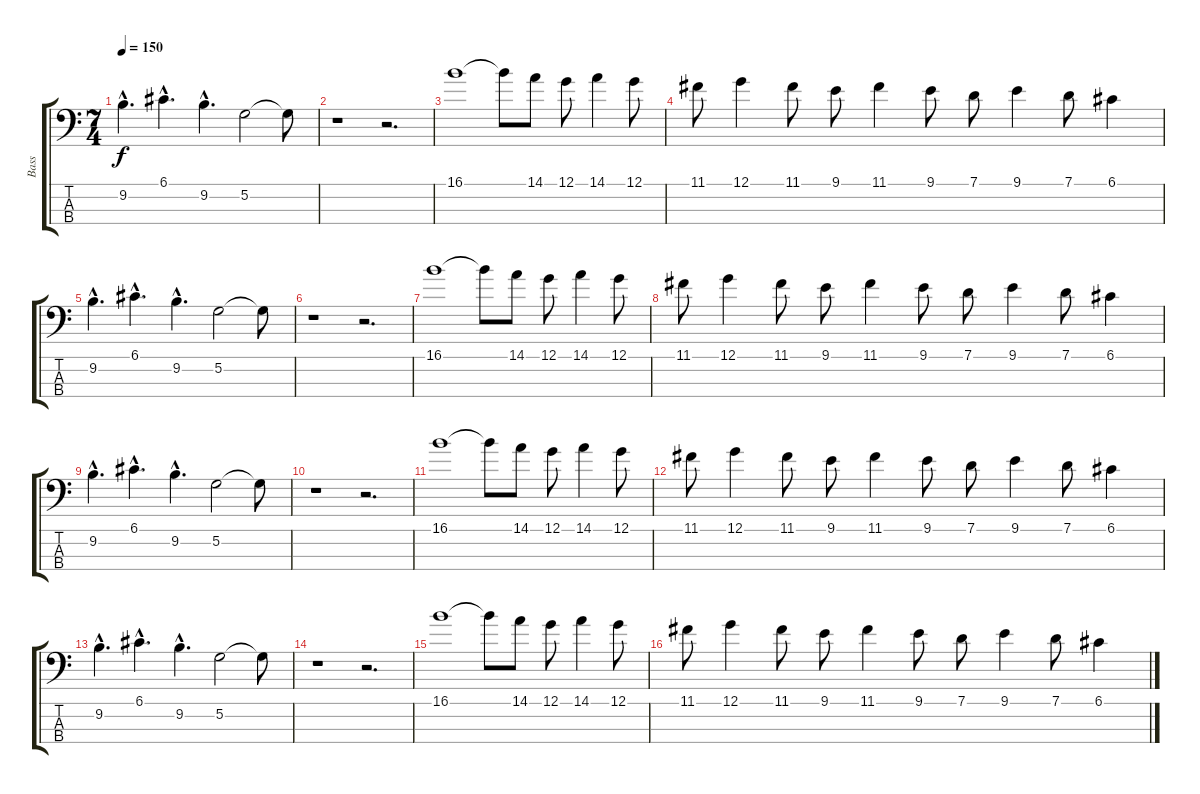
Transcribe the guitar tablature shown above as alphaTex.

\track ("Bass" "Bass") {instrument electricguitarclean}
\staff {score tabs}
\tuning (G2 D2 A1 E1) {hide}
\ts (7 4)
\tempo 150
\clef f4
\ks c
9.2{hac}.4{d dy f} 6.1{hac}.4{d} 9.2{hac}.4{d} 5.2.2 5.2{t}.8 |
r.1 r.2{d} |
16.1.1 16.1{t}.8 14.1.8 12.1.8 14.1.4 12.1.8 |
11.1.8 12.1.4 11.1.8 9.1.8 11.1.4 9.1.8 7.1.8 9.1.4 7.1.8 6.1.4 |
9.2{hac}.4{d} 6.1{hac}.4{d} 9.2{hac}.4{d} 5.2.2 5.2{t}.8 |
r.1 r.2{d} |
16.1.1 16.1{t}.8 14.1.8 12.1.8 14.1.4 12.1.8 |
11.1.8 12.1.4 11.1.8 9.1.8 11.1.4 9.1.8 7.1.8 9.1.4 7.1.8 6.1.4 |
9.2{hac}.4{d} 6.1{hac}.4{d} 9.2{hac}.4{d} 5.2.2 5.2{t}.8 |
r.1 r.2{d} |
16.1.1 16.1{t}.8 14.1.8 12.1.8 14.1.4 12.1.8 |
11.1.8 12.1.4 11.1.8 9.1.8 11.1.4 9.1.8 7.1.8 9.1.4 7.1.8 6.1.4 |
9.2{hac}.4{d} 6.1{hac}.4{d} 9.2{hac}.4{d} 5.2.2 5.2{t}.8 |
r.1 r.2{d} |
16.1.1 16.1{t}.8 14.1.8 12.1.8 14.1.4 12.1.8 |
11.1.8 12.1.4 11.1.8 9.1.8 11.1.4 9.1.8 7.1.8 9.1.4 7.1.8 6.1.4
